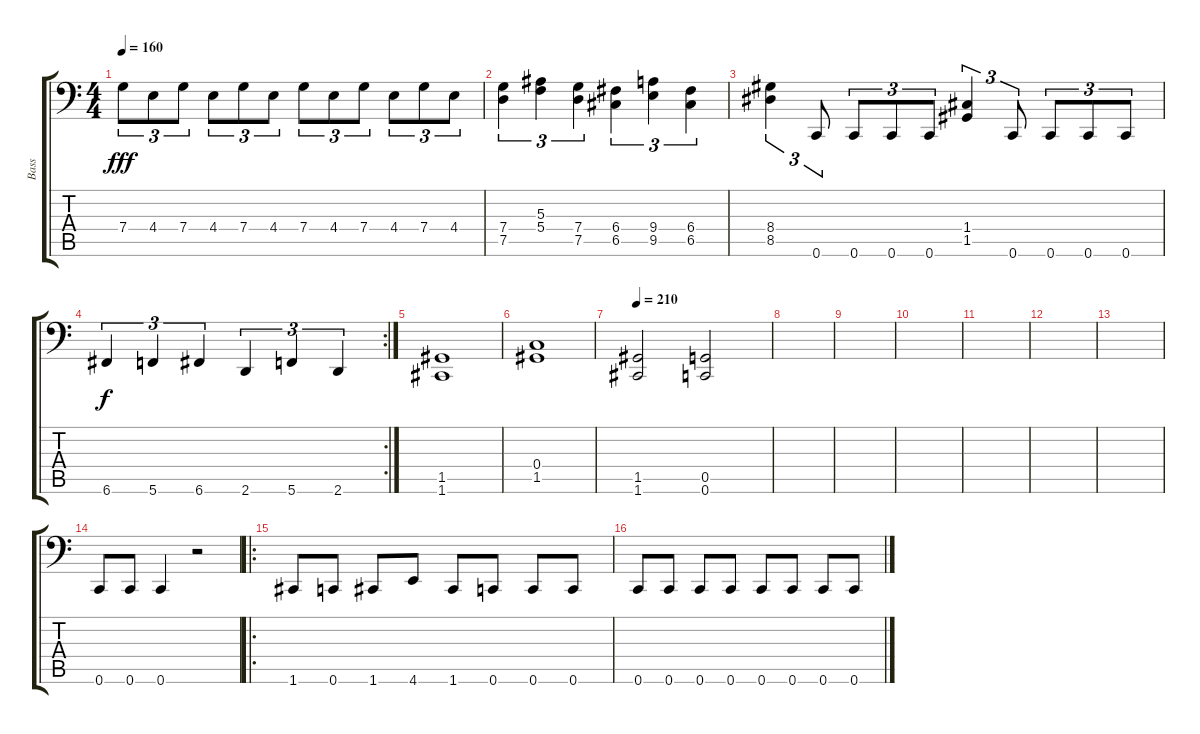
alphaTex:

\track ("Bass" "Bass") {instrument electricbassfinger}
\staff {score tabs}
\tuning (D3 A2 F2 C2 G1 C1) {hide}
\ts (4 4)
\tempo 160
\clef f4
\ks c
7.4.8{tu (3 2) dy fff} 4.4.8{tu (3 2)} 7.4.8{tu (3 2)} 4.4.8{tu (3 2)} 7.4.8{tu (3 2)} 4.4.8{tu (3 2)} 7.4.8{tu (3 2)} 4.4.8{tu (3 2)} 7.4.8{tu (3 2)} 4.4.8{tu (3 2)} 7.4.8{tu (3 2)} 4.4.8{tu (3 2)} |
(7.4 7.5).4{tu (3 2)} (5.3 5.4).4{tu (3 2)} (7.4 7.5).4{tu (3 2)} (6.4 6.5).4{tu (3 2)} (9.4 9.5).4{tu (3 2)} (6.4 6.5).4{tu (3 2)} |
(8.4 8.5).4{tu (3 2)} 0.6.8{tu (3 2)} 0.6.8{tu (3 2)} 0.6.8{tu (3 2)} 0.6.8{tu (3 2)} (1.4 1.5).4{tu (3 2)} 0.6.8{tu (3 2)} 0.6.8{tu (3 2)} 0.6.8{tu (3 2)} 0.6.8{tu (3 2)} |
\rc 2
6.6.4{tu (3 2) dy f} 5.6.4{tu (3 2)} 6.6.4{tu (3 2)} 2.6.4{tu (3 2)} 5.6.4{tu (3 2)} 2.6.4{tu (3 2)} |
(1.5 1.6).1 |
(0.4 1.5).1 |
\tempo 210
(1.5 1.6).2 (0.5 0.6).2 |
|
|
|
|
|
|
0.6.8 0.6.8 0.6.4 r.2 |
\ro
1.6.8 0.6.8 1.6.8 4.6.8 1.6.8 0.6.8 0.6.8 0.6.8 |
0.6.8 0.6.8 0.6.8 0.6.8 0.6.8 0.6.8 0.6.8 0.6.8
